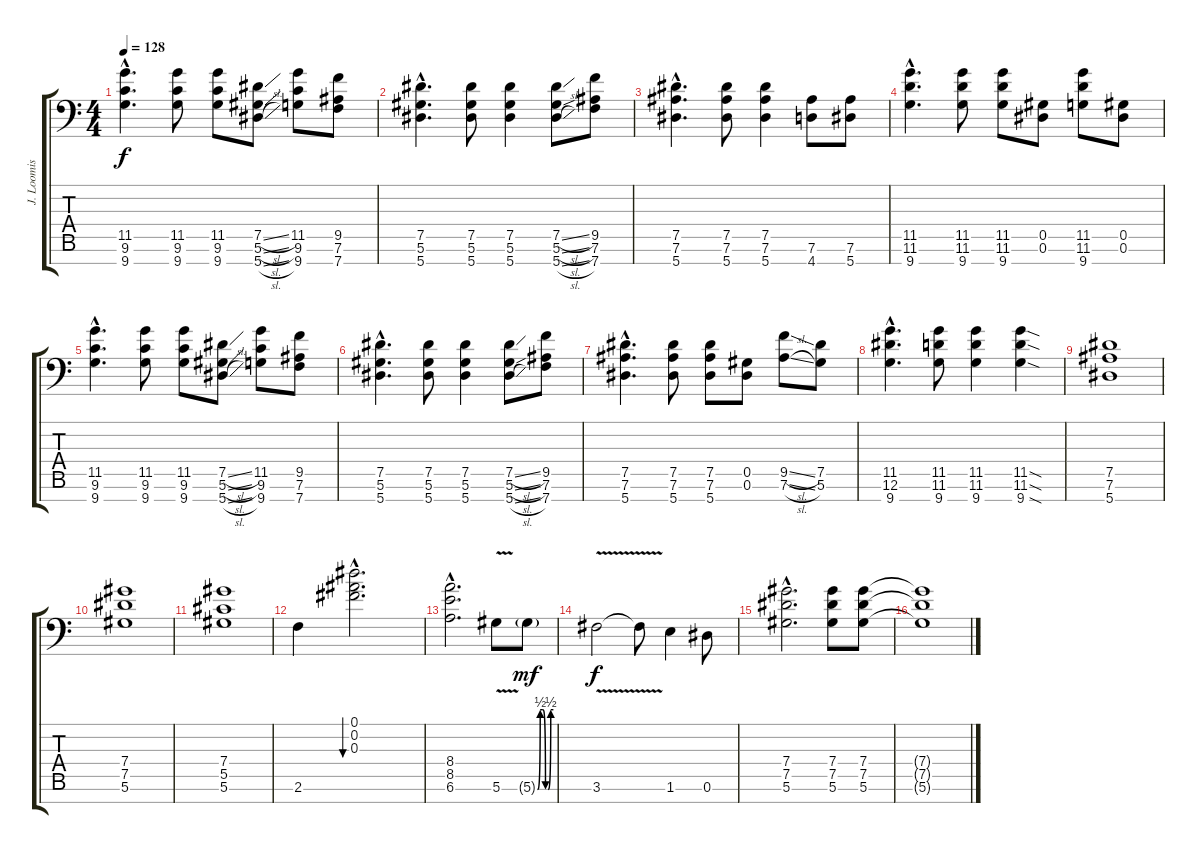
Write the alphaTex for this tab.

\track ("J. Loomis (Rythme)" "J. Loomis ") {instrument distortionguitar}
\staff {score tabs}
\tuning (Eb4 Bb3 Gb3 Db3 Ab2 Eb2 Bb1) {hide}
\ts (4 4)
\tempo 128
\clef f4
\ks c
(11.5{hac} 9.6{hac} 9.7{hac}).4{d dy f} (11.5 9.6 9.7).8 (11.5 9.6 9.7).8 (7.5{sl} 5.6{sl} 5.7{sl}).8 (11.5 9.6 9.7).8 (9.5 7.6 7.7).8 |
(7.5{hac} 5.6{hac} 5.7{hac}).4{d} (7.5 5.6 5.7).8 (7.5 5.6 5.7).4 (7.5{sl} 5.6{sl} 5.7{sl}).8 (9.5 7.6 7.7).8 |
(7.5{hac} 7.6{hac} 5.7{hac}).4{d} (7.5 7.6 5.7).8 (7.5 7.6 5.7).4 (7.6 4.7).8 (7.6 5.7).8 |
(11.5{hac} 11.6{hac} 9.7{hac}).4{d} (11.5 11.6 9.7).8 (11.5 11.6 9.7).8 (0.5 0.6).8 (11.5 11.6 9.7).8 (0.5 0.6).8 |
(11.5{hac} 9.6{hac} 9.7{hac}).4{d} (11.5 9.6 9.7).8 (11.5 9.6 9.7).8 (7.5{sl} 5.6{sl} 5.7{sl}).8 (11.5 9.6 9.7).8 (9.5 7.6 7.7).8 |
(7.5{hac} 5.6{hac} 5.7{hac}).4{d} (7.5 5.6 5.7).8 (7.5 5.6 5.7).4 (7.5{sl} 5.6{sl} 5.7{sl}).8 (9.5 7.6 7.7).8 |
(7.5{hac} 7.6{hac} 5.7{hac}).4{d} (7.5 7.6 5.7).8 (7.5 7.6 5.7).8 (0.5 0.6).8 (9.5{sl} 7.6{sl}).8 (7.5 5.6).8 |
(11.5{hac} 12.6{hac} 9.7{hac}).4{d} (11.5 11.6 9.7).8 (11.5 11.6 9.7).4 (11.5{sod} 11.6{sod} 9.7{sod}).4 |
\section ("" "")
(7.5 7.6 5.7).1 |
(7.4 7.5 5.6).1 |
(7.4 5.5 5.6).1 |
2.6.4 (0.1{hac} 0.2{hac} 0.3{hac}).2{d bu 480} |
(8.4{hac} 8.5{hac} 6.6{hac}).2{d} 5.6{v}.8 5.6{be (custom 0 0 10 2 20 2 30 0 40 0 50 2 60 2) g}.8{dy mf} |
3.6{v}.2{dy f} 3.6{t}.8 1.6.4 0.6.8 |
(7.4{hac} 7.5{hac} 5.6{hac}).2{d} (7.4 7.5 5.6).8 (7.4 7.5 5.6).8 |
(7.4{t} 7.5{t} 5.6{t}).1
